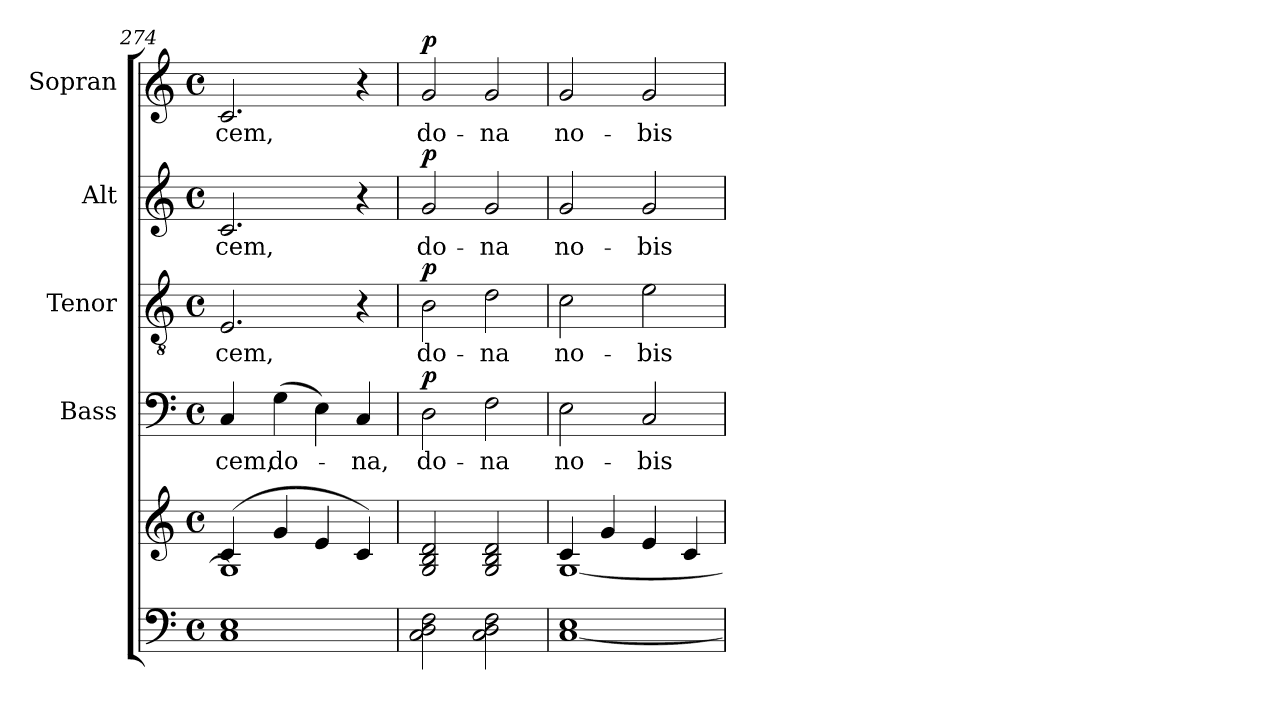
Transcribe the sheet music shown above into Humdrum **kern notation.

**kern	**kern	**kern	**text	**dynam	**kern	**text	**dynam	**kern	**text	**dynam	**kern	**text	**dynam
*part5	*part5	*part4	*part4	*part4	*part3	*part3	*part3	*part2	*part2	*part2	*part1	*part1	*part1
*staff6	*staff5	*staff4	*staff4	*staff4	*staff3	*staff3	*staff3	*staff2	*staff2	*staff2	*staff1	*staff1	*staff1
*	*	*I"Bass	*	*	*I"Tenor	*	*	*I"Alt	*	*	*I"Sopran	*	*
*	*	*I'B.	*	*	*I'T.	*	*	*I'A.	*	*	*I'S.	*	*
!!LO:PB:g=z
*clefF4	*clefG2	*clefF4	*	*	*clefGv2	*	*	*clefG2	*	*	*clefG2	*	*
*k[]	*k[]	*k[]	*	*	*k[]	*	*	*k[]	*	*	*k[]	*	*
*C:	*C:	*C:	*	*	*C:	*	*	*C:	*	*	*C:	*	*
*M4/4	*M4/4	*M4/4	*	*	*M4/4	*	*	*M4/4	*	*	*M4/4	*	*
*met(c)	*met(c)	*met(c)	*	*	*met(c)	*	*	*met(c)	*	*	*met(c)	*	*
=274	=274	=274	=274	=274	=274	=274	=274	=274	=274	=274	=274	=274	=274
*^	*^	*	*	*	*	*	*	*	*	*	*	*	*
!	!	!	!	!	!LO:LY:b	!	!	!LO:LY:b	!	!	!LO:LY:b	!	!	!LO:LY:b	!
1E	1C	(4c/	1G]	4C/	-cem,	.	2.E/	-cem,	.	2.c/	-cem,	.	2.c/	-cem,	.
!	!	!	!	!	!LO:LY:b	!	!	!	!	!	!	!	!	!	!
.	.	4g/	.	(>4G\	do-	.	.	.	.	.	.	.	.	.	.
.	.	4e/	.	4E\)	.	.	.	.	.	.	.	.	.	.	.
!	!	!	!	!	!LO:LY:b	!	!	!	!	!	!	!	!	!	!
.	.	4c/)	.	4C/	-na,	.	4r	.	.	4r	.	.	4r	.	.
*v	*v	*	*	*	*	*	*	*	*	*	*	*	*	*	*
*	*v	*v	*	*	*	*	*	*	*	*	*	*	*	*
=275	=275	=275	=275	=275	=275	=275	=275	=275	=275	=275	=275	=275	=275
!	!	!	!LO:LY:b	!LO:DY:a	!	!LO:LY:b	!LO:DY:a	!	!LO:LY:b	!LO:DY:a	!	!LO:LY:b	!LO:DY:a
2C\ 2D\ 2F\	2G/ 2B/ 2d/	2D\	do-	p	2B\	do-	p	2g/	do-	p	2g/	do-	p
!	!	!	!LO:LY:b	!	!	!LO:LY:b	!	!	!LO:LY:b	!	!	!LO:LY:b	!
2C\ 2D\ 2F\	2G/ 2B/ 2d/	2F\	-na	.	2d\	-na	.	2g/	-na	.	2g/	-na	.
=276	=276	=276	=276	=276	=276	=276	=276	=276	=276	=276	=276	=276	=276
*	*^	*	*	*	*	*	*	*	*	*	*	*	*
!	!	!	!	!LO:LY:b	!	!	!LO:LY:b	!	!	!LO:LY:b	!	!	!LO:LY:b	!
[1C 1E	4c/	[<1G	2E\	no-	.	2c\	no-	.	2g/	no-	.	2g/	no-	.
.	4g/	.	.	.	.	.	.	.	.	.	.	.	.	.
!	!	!	!	!LO:LY:b	!	!	!LO:LY:b	!	!	!LO:LY:b	!	!	!LO:LY:b	!
.	4e/	.	2C/	-bis	.	2e\	-bis	.	2g/	-bis	.	2g/	-bis	.
.	4c/	.	.	.	.	.	.	.	.	.	.	.	.	.
*	*v	*v	*	*	*	*	*	*	*	*	*	*	*	*
=	=	=	=	=	=	=	=	=	=	=	=	=	=
*-	*-	*-	*-	*-	*-	*-	*-	*-	*-	*-	*-	*-	*-
